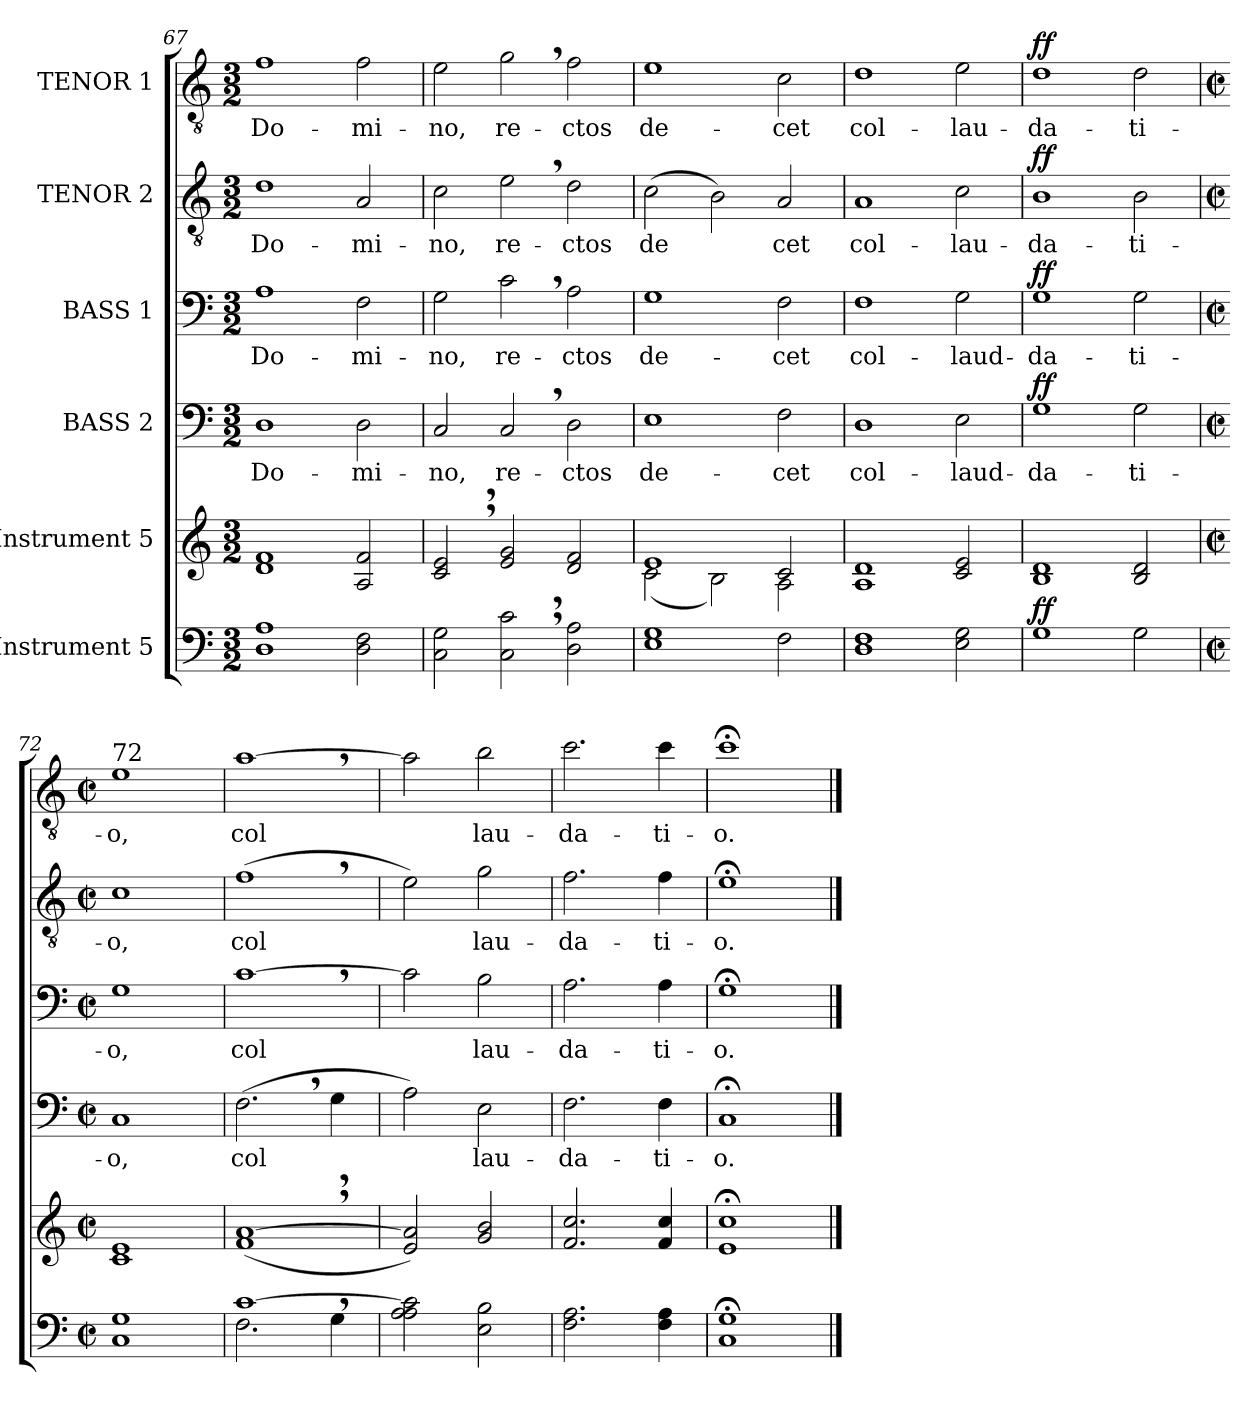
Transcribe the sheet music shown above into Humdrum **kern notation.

**kern	**dynam	**kern	**kern	**text	**dynam	**kern	**text	**dynam	**kern	**text	**dynam	**kern	**text	**dynam
*part6	*part6	*part5	*part4	*part4	*part4	*part3	*part3	*part3	*part2	*part2	*part2	*part1	*part1	*part1
*staff6	*staff6	*staff5	*staff4	*staff4	*staff4	*staff3	*staff3	*staff3	*staff2	*staff2	*staff2	*staff1	*staff1	*staff1
*I"Instrument 5	*	*I"Instrument 5	*I"BASS 2	*	*	*I"BASS 1	*	*	*I"TENOR 2	*	*	*I"TENOR 1	*	*
*clefF4	*	*clefG2	*clefF4	*	*	*clefF4	*	*	*clefGv2	*	*	*clefGv2	*	*
*k[]	*	*k[]	*k[]	*	*	*k[]	*	*	*k[]	*	*	*k[]	*	*
*C:	*	*C:	*C:	*	*	*C:	*	*	*C:	*	*	*C:	*	*
*M3/2	*	*M3/2	*M3/2	*	*	*M3/2	*	*	*M3/2	*	*	*M3/2	*	*
=67	=67	=67	=67	=67	=67	=67	=67	=67	=67	=67	=67	=67	=67	=67
!	!	!	!	!LO:LY:b:cj	!	!	!LO:LY:b:cj	!	!	!LO:LY:b:cj	!	!	!LO:LY:b:cj	!
1D 1A	.	1d 1f	1D	Do-	.	1A	Do-	.	1d	Do-	.	1f	Do-	.
!	!	!	!	!LO:LY:b:cj	!	!	!LO:LY:b:cj	!	!	!LO:LY:b:cj	!	!	!LO:LY:b:cj	!
2F\ 2D\	.	2A/ 2f/	2D\	-mi-	.	2F\	-mi-	.	2A/	-mi-	.	2f\	-mi-	.
!!LO:PB:g=z
=68	=68	=68	=68	=68	=68	=68	=68	=68	=68	=68	=68	=68	=68	=68
!	!	!	!	!LO:LY:b:cj	!	!	!LO:LY:b:cj	!	!	!LO:LY:b:cj	!	!	!LO:LY:b:cj	!
2C\ 2G\	.	2c/,> 2e/,>	2C/	-no,	.	2G\	-no,	.	2c\	-no,	.	2e\	-no,	.
!	!	!	!	!LO:LY:b:cj	!	!	!LO:LY:b:cj	!	!	!LO:LY:b:cj	!	!	!LO:LY:b:cj	!
2c\,> 2C\,>	.	2e/ 2g/	2C,>/	re-	.	2c,>\	re-	.	2e,>\	re-	.	2g,>\	re-	.
!	!	!	!	!LO:LY:b:cj	!	!	!LO:LY:b:cj	!	!	!LO:LY:b:cj	!	!	!LO:LY:b:cj	!
2A\ 2D\	.	2f/ 2d/	2D\	-ctos	.	2A\	-ctos	.	2d\	-ctos	.	2f\	-ctos	.
=69	=69	=69	=69	=69	=69	=69	=69	=69	=69	=69	=69	=69	=69	=69
*	*	*^	*	*	*	*	*	*	*	*	*	*	*	*
!	!	!	!	!	!LO:LY:b:cj	!	!	!LO:LY:b:cj	!	!	!LO:LY:b:cj	!	!	!LO:LY:b:cj	!
1E 1G	.	1e	(<2c\	1E	de-	.	1G	de-	.	(>2c\	de-	.	1e	de-	.
!	!	!	!	!	!	!	!	!	!	!	!LO:LY:b:cj	!	!	!	!
.	.	.	2B\)	.	.	.	.	.	.	2B\)	--	.	.	.	.
!	!	!	!	!	!LO:LY:b:cj	!	!	!LO:LY:b:cj	!	!	!LO:LY:b:cj	!	!	!LO:LY:b:cj	!
2F\	.	2c/	2A\	2F\	-cet	.	2F\	-cet	.	2A/	-cet	.	2c\	-cet	.
=70	=70	=70	=70	=70	=70	=70	=70	=70	=70	=70	=70	=70	=70	=70	=70
!	!	!	!	!	!LO:LY:b:cj	!	!	!LO:LY:b:cj	!	!	!LO:LY:b:cj	!	!	!LO:LY:b:cj	!
*	*	*v	*v	*	*	*	*	*	*	*	*	*	*	*	*
1D 1F	.	1A 1d	1D	col-	.	1F	col-	.	1A	col-	.	1d	col-	.
!	!	!	!	!LO:LY:b:cj	!	!	!LO:LY:b:cj	!	!	!LO:LY:b:cj	!	!	!LO:LY:b:cj	!
2G\ 2E\	.	2c/ 2e/	2E\	-laud-	.	2G\	-laud-	.	2c\	-lau-	.	2e\	-lau-	.
=71	=71	=71	=71	=71	=71	=71	=71	=71	=71	=71	=71	=71	=71	=71
!	!LO:DY:a	!	!	!LO:LY:b:cj	!LO:DY:a	!	!LO:LY:b:cj	!LO:DY:a	!	!LO:LY:b:cj	!LO:DY:a	!	!LO:LY:b:cj	!LO:DY:a
1G	ff	1B 1d	1G	-da-	ff	1G	-da-	ff	1B	-da-	ff	1d	-da-	ff
!	!	!	!	!LO:LY:b:cj	!	!	!LO:LY:b:cj	!	!	!LO:LY:b:cj	!	!	!LO:LY:b:cj	!
2G\	.	2B/ 2d/	2G\	-ti-	.	2G\	-ti-	.	2B\	-ti-	.	2d\	-ti-	.
!!LO:PB:g=z
=72	=72	=72	=72	=72	=72	=72	=72	=72	=72	=72	=72	=72	=72	=72
*M2/2	*	*M2/2	*M2/2	*	*	*M2/2	*	*	*M2/2	*	*	*M2/2	*	*
*met(c|)	*	*met(c|)	*met(c|)	*	*	*met(c|)	*	*	*met(c|)	*	*	*met(c|)	*	*
*	*	*	*	*	*	*	*	*	*	*	*	*MM72	*	*
!	!	!	!	!	!	!	!	!	!	!	!	!LO:TX:a:t=72	!	!
!	!	!	!	!LO:LY:b:cj	!	!	!LO:LY:b:cj	!	!	!LO:LY:b:cj	!	!	!LO:LY:b:cj	!
1G 1C	.	1c 1e	1C	-o,	.	1G	-o,	.	1c	-o,	.	1e	-o,	.
=73	=73	=73	=73	=73	=73	=73	=73	=73	=73	=73	=73	=73	=73	=73
*^	*	*	*	*	*	*	*	*	*	*	*	*	*	*
!	!	!	!	!	!LO:LY:b:cj	!	!	!LO:LY:b:cj	!	!	!LO:LY:b:cj	!	!	!LO:LY:b:cj	!
[>1c,>	2.F\	.	(<1f,> [>1a,>	(>2.F,>\	col-	.	[>1c,>	col-	.	(>1f,>	col-	.	[>1a,>	col-	.
!	!	!	!	!	!LO:LY:b:cj	!	!	!	!	!	!	!	!	!	!
.	4G\	.	.	4G\	--	.	.	.	.	.	.	.	.	.	.
=74	=74	=74	=74	=74	=74	=74	=74	=74	=74	=74	=74	=74	=74	=74	=74
!	!	!	!	!	!LO:LY:b:cj	!	!	!LO:LY:b:cj	!	!	!LO:LY:b:cj	!	!	!LO:LY:b:cj	!
*v	*v	*	*	*	*	*	*	*	*	*	*	*	*	*	*
2c\] 2A\ 2A\	.	2e/ 2a/])	2A\)	--	.	2c\]	--	.	2e\)	--	.	2a\]	--	.
!	!	!	!	!LO:LY:b:cj	!	!	!LO:LY:b:cj	!	!	!LO:LY:b:cj	!	!	!LO:LY:b:cj	!
2B\ 2E\	.	2g/ 2b/	2E\	-lau-	.	2B\	-lau-	.	2g\	-lau-	.	2b\	-lau-	.
=75	=75	=75	=75	=75	=75	=75	=75	=75	=75	=75	=75	=75	=75	=75
!	!	!	!	!LO:LY:b:cj	!	!	!LO:LY:b:cj	!	!	!LO:LY:b:cj	!	!	!LO:LY:b:cj	!
2.F\ 2.A\	.	2.f/ 2.cc/	2.F\	-da-	.	2.A\	-da-	.	2.f\	-da-	.	2.cc\	-da-	.
!	!	!	!	!LO:LY:b:cj	!	!	!LO:LY:b:cj	!	!	!LO:LY:b:cj	!	!	!LO:LY:b:cj	!
4A\ 4F\	.	4f/ 4cc/	4F\	-ti-	.	4A\	-ti-	.	4f\	-ti-	.	4cc\	-ti-	.
=76	=76	=76	=76	=76	=76	=76	=76	=76	=76	=76	=76	=76	=76	=76
!	!	!	!	!LO:LY:b:cj	!	!	!LO:LY:b:cj	!	!	!LO:LY:b:cj	!	!	!LO:LY:b:cj	!
1G;< 1C;<	.	1e;< 1cc;<	1C;<	-o.	.	1G;<	-o.	.	1e;<	-o.	.	1cc;<	-o.	.
==	==	==	==	==	==	==	==	==	==	==	==	==	==	==
*-	*-	*-	*-	*-	*-	*-	*-	*-	*-	*-	*-	*-	*-	*-
